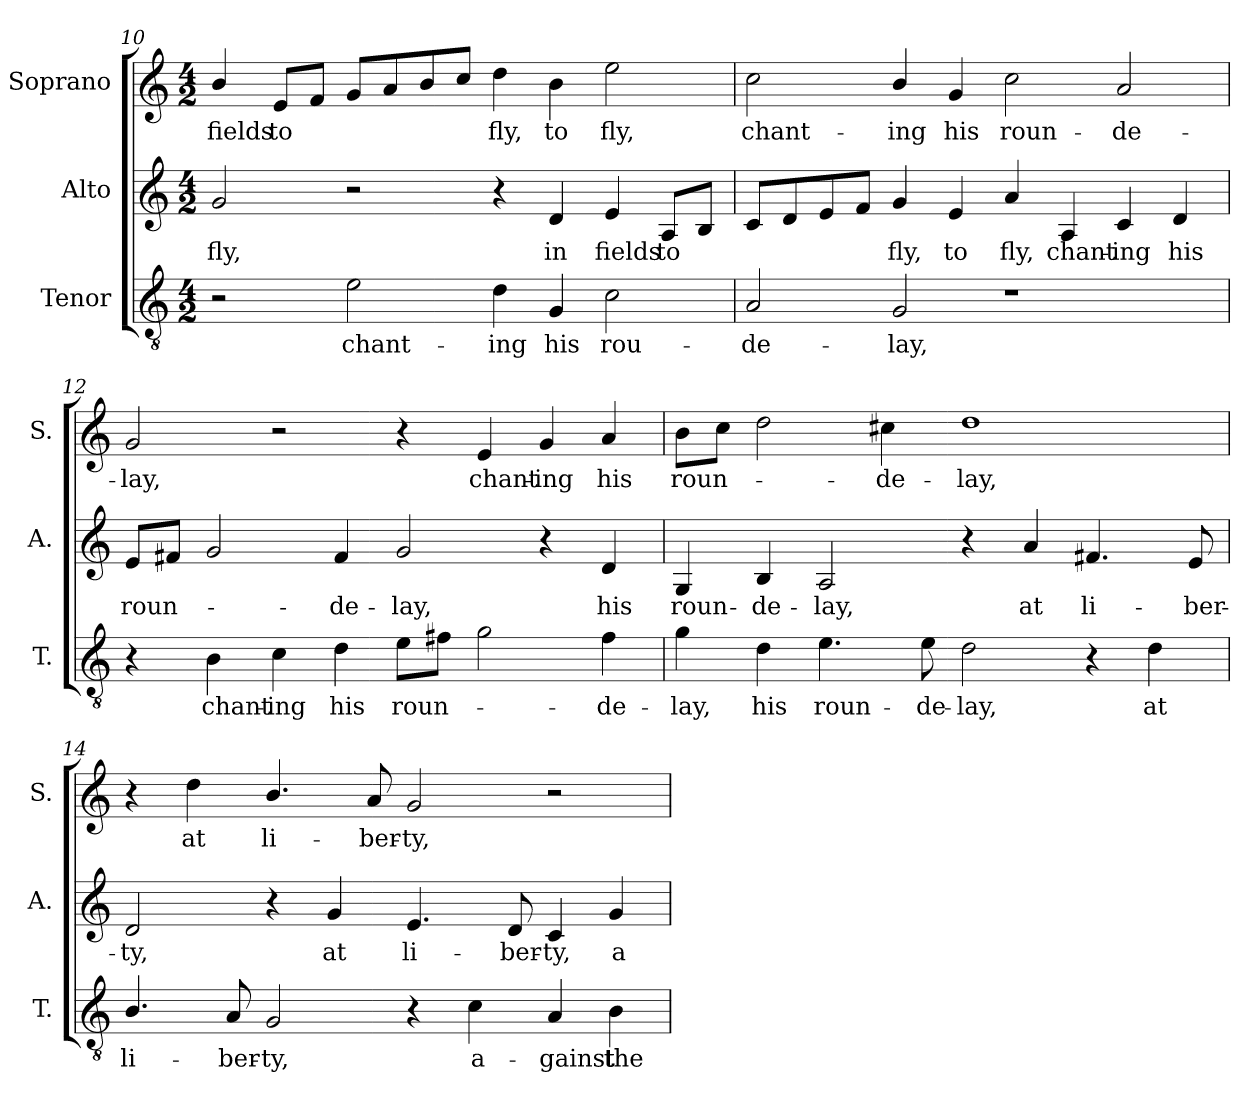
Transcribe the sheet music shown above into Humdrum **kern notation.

**kern	**text	**kern	**text	**kern	**text
*part3	*part3	*part2	*part2	*part1	*part1
*staff3	*staff3	*staff2	*staff2	*staff1	*staff1
*I"Tenor	*	*I"Alto	*	*I"Soprano	*
*I'T.	*	*I'A.	*	*I'S.	*
!!LO:LB:g=z
*clefGv2	*	*clefG2	*	*clefG2	*
*ITrd7c12	*	*	*	*	*
*k[]	*	*k[]	*	*k[]	*
*C:	*	*C:	*	*C:	*
*M4/2	*	*M4/2	*	*M4/2	*
=10	=10	=10	=10	=10	=10
!	!	!	!LO:LY:b:color=#000000	!	!
!	!	!	!	!	!LO:LY:b:color=#000000
2r	.	2gi/	fly,	4bi/	fields
!	!	!	!	!	!LO:LY:b:color=#000000
.	.	.	.	8ei/L	to
.	.	.	.	8fi/J	.
!	!LO:LY:b:color=#000000	!	!	!	!
2Ei\	chant-	2r	.	8gi/L	.
.	.	.	.	8ai/	.
.	.	.	.	8bi/	.
.	.	.	.	8cci/J	.
!	!LO:LY:b:color=#000000	!	!	!	!
!	!	!	!	!	!LO:LY:b:color=#000000
4Di\	-ing	4r	.	4ddi\	fly,
!	!LO:LY:b:color=#000000	!	!	!	!
!	!	!	!LO:LY:b:color=#000000	!	!
!	!	!	!	!	!LO:LY:b:color=#000000
4GGi/	his	4di/	in	4bi\	to
!	!LO:LY:b:color=#000000	!	!	!	!
!	!	!	!LO:LY:b:color=#000000	!	!
!	!	!	!	!	!LO:LY:b:color=#000000
2Ci\	rou-	4ei/	fields	2eei\	fly,
!	!	!	!LO:LY:b:color=#000000	!	!
.	.	8Ai/L	to	.	.
.	.	8Bi/J	.	.	.
=11	=11	=11	=11	=11	=11
!	!LO:LY:b:color=#000000	!	!	!	!
!	!	!	!	!	!LO:LY:b:color=#000000
2AAi/	-de-	8ci/L	.	2cci\	chant-
.	.	8di/	.	.	.
.	.	8ei/	.	.	.
.	.	8fi/J	.	.	.
!	!LO:LY:b:color=#000000	!	!	!	!
!	!	!	!LO:LY:b:color=#000000	!	!
!	!	!	!	!	!LO:LY:b:color=#000000
2GGi/	-lay,	4gi/	fly,	4bi/	-ing
!	!	!	!LO:LY:b:color=#000000	!	!
!	!	!	!	!	!LO:LY:b:color=#000000
.	.	4ei/	to	4gi/	his
!	!	!	!LO:LY:b:color=#000000	!	!
!	!	!	!	!	!LO:LY:b:color=#000000
1r	.	4ai/	fly,	2cci\	roun-
!	!	!	!LO:LY:b:color=#000000	!	!
.	.	4Ai/	chant-	.	.
!	!	!	!LO:LY:b:color=#000000	!	!
!	!	!	!	!	!LO:LY:b:color=#000000
.	.	4ci/	-ing	2ai/	-de-
!	!	!	!LO:LY:b:color=#000000	!	!
.	.	4di/	his	.	.
=12	=12	=12	=12	=12	=12
!	!	!	!LO:LY:b:color=#000000	!	!
!	!	!	!	!	!LO:LY:b:color=#000000
4r	.	8ei/L	roun-	2gi/	-lay,
.	.	8f#Xi/J	.	.	.
!	!LO:LY:b:color=#000000	!	!	!	!
4BBi\	chant-	2gi/	.	.	.
!	!LO:LY:b:color=#000000	!	!	!	!
4Ci\	-ing	.	.	2r	.
!	!LO:LY:b:color=#000000	!	!	!	!
!	!	!	!LO:LY:b:color=#000000	!	!
4Di\	his	4f#i/	-de-	.	.
!	!LO:LY:b:color=#000000	!	!	!	!
!	!	!	!LO:LY:b:color=#000000	!	!
8Ei\L	roun-	2gi/	-lay,	4r	.
8F#Xi\J	.	.	.	.	.
!	!	!	!	!	!LO:LY:b:color=#000000
2Gi\	.	.	.	4ei/	chant-
!	!	!	!	!	!LO:LY:b:color=#000000
.	.	4r	.	4gi/	-ing
!	!LO:LY:b:color=#000000	!	!	!	!
!	!	!	!LO:LY:b:color=#000000	!	!
!	!	!	!	!	!LO:LY:b:color=#000000
4F#i\	-de-	4di/	his	4ai/	his
!!LO:LB:g=z
=13	=13	=13	=13	=13	=13
!	!LO:LY:b:color=#000000	!	!	!	!
!	!	!	!LO:LY:b:color=#000000	!	!
!	!	!	!	!	!LO:LY:b:color=#000000
4Gi\	-lay,	4Gi/	roun-	8bi\L	roun-
.	.	.	.	8cci\J	.
!	!LO:LY:b:color=#000000	!	!	!	!
!	!	!	!LO:LY:b:color=#000000	!	!
4Di\	his	4Bi/	-de-	2ddi\	.
!	!LO:LY:b:color=#000000	!	!	!	!
!	!	!	!LO:LY:b:color=#000000	!	!
4.Ei\	roun-	2Ai/	-lay,	.	.
!	!	!	!	!	!LO:LY:b:color=#000000
.	.	.	.	4cc#Xi\	-de-
!	!LO:LY:b:color=#000000	!	!	!	!
8Ei\	-de-	.	.	.	.
!	!LO:LY:b:color=#000000	!	!	!	!
!	!	!	!	!	!LO:LY:b:color=#000000
2Di\	-lay,	4r	.	1ddi	-lay,
!	!	!	!LO:LY:b:color=#000000	!	!
.	.	4ai/	at	.	.
!	!	!	!LO:LY:b:color=#000000	!	!
4r	.	4.f#Xi/	li-	.	.
!	!LO:LY:b:color=#000000	!	!	!	!
4Di\	at	.	.	.	.
!	!	!	!LO:LY:b:color=#000000	!	!
.	.	8ei/	-ber-	.	.
=14	=14	=14	=14	=14	=14
!	!LO:LY:b:color=#000000	!	!	!	!
!	!	!	!LO:LY:b:color=#000000	!	!
4.BBi/	li-	2di/	-ty,	4r	.
!	!	!	!	!	!LO:LY:b:color=#000000
.	.	.	.	4ddi\	at
!	!LO:LY:b:color=#000000	!	!	!	!
8AAi/	-ber-	.	.	.	.
!	!LO:LY:b:color=#000000	!	!	!	!
!	!	!	!	!	!LO:LY:b:color=#000000
2GGi/	-ty,	4r	.	4.bi/	li-
!	!	!	!LO:LY:b:color=#000000	!	!
.	.	4gi/	at	.	.
!	!	!	!	!	!LO:LY:b:color=#000000
.	.	.	.	8ai/	-ber-
!	!	!	!LO:LY:b:color=#000000	!	!
!	!	!	!	!	!LO:LY:b:color=#000000
4r	.	4.ei/	li-	2gi/	-ty,
!	!LO:LY:b:color=#000000	!	!	!	!
4Ci\	a-	.	.	.	.
!	!	!	!LO:LY:b:color=#000000	!	!
.	.	8di/	-ber-	.	.
!	!LO:LY:b:color=#000000	!	!	!	!
!	!	!	!LO:LY:b:color=#000000	!	!
4AAi/	-gainst	4ci/	-ty,	2r	.
!	!LO:LY:b:color=#000000	!	!	!	!
!	!	!	!LO:LY:b:color=#000000	!	!
4BBi\	the	4gi/	a-	.	.
=	=	=	=	=	=
*-	*-	*-	*-	*-	*-
